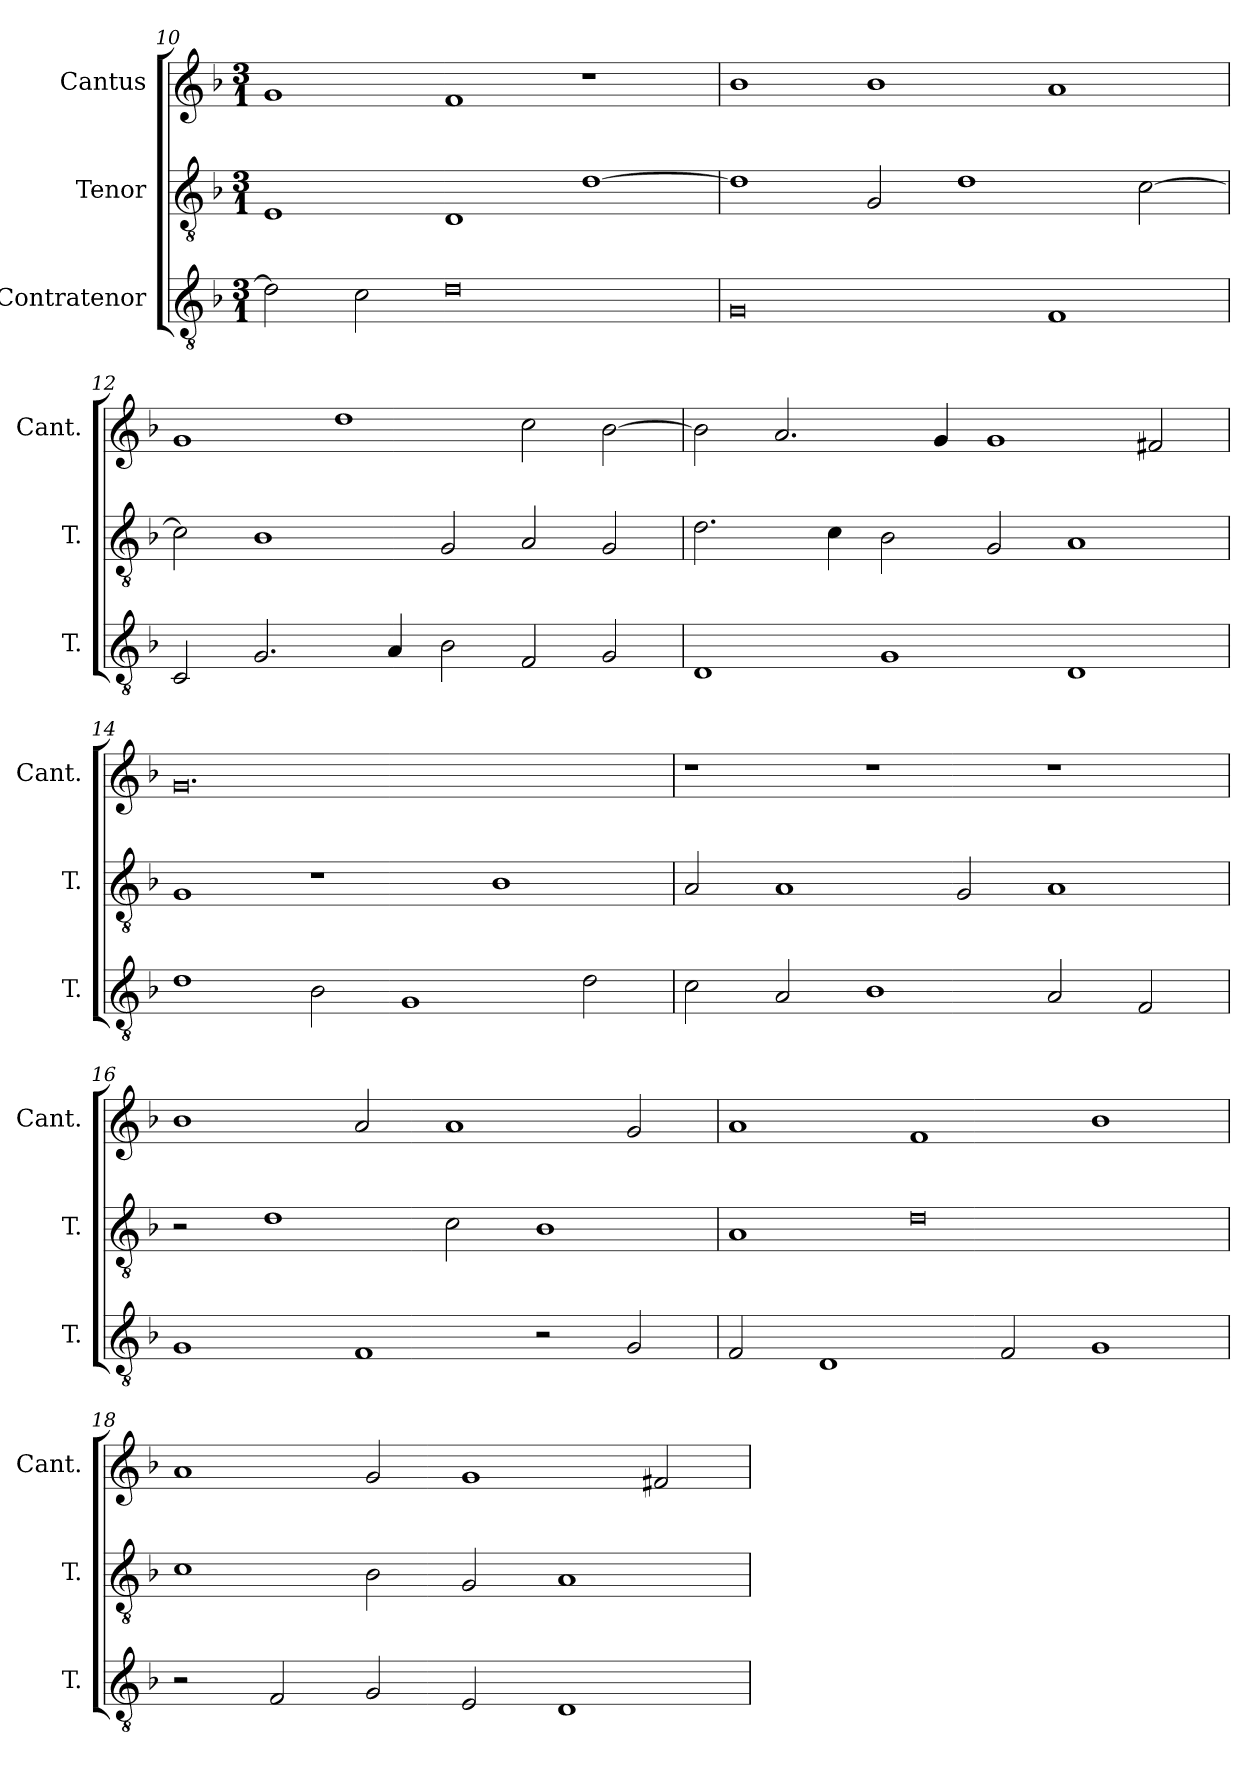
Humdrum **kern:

**kern	**kern	**kern
*part3	*part2	*part1
*staff3	*staff2	*staff1
*I"Contratenor	*I"Tenor	*I"Cantus
*I'T.	*I'T.	*I'Cant.
*clefGv2	*clefGv2	*clefG2
*ITrd7c12	*ITrd7c12	*
*k[b-]	*k[b-]	*k[b-]
*F:	*F:	*F:
*M3/1	*M3/1	*M3/1
=10	=10	=10
2D\]	1EE/	1g/
2C\	.	.
0D\	1DD/	1f/
.	[1D\	1r
=11	=11	=11
0GG/	1D\]	1b-\
.	2GG/	1b-\
.	1D\	.
1FF/	.	1a/
.	[2C\	.
=12	=12	=12
2CC/	2C\]	1g/
2.GG/	1BB-\	.
.	.	1dd\
4AA/	.	.
2BB-\	2GG/	.
2FF/	2AA/	2cc\
2GG/	2GG/	[2b-\
=13	=13	=13
1DD/	2.D\	2b-\]
.	.	2.a/
.	4C\	.
1GG/	2BB-\	.
.	.	4g/
.	2GG/	1g/
1DD/	1AA/	.
.	.	2f#X/
=14	=14	=14
1D\	1GG/	0.g/
2BB-\	1r	.
1GG/	.	.
.	1BB-\	.
2D\	.	.
=15	=15	=15
2C\	2AA/	1r
2AA/	1AA/	.
1BB-\	.	1r
.	2GG/	.
2AA/	1AA/	1r
2FF/	.	.
=16	=16	=16
1GG/	2r	1b-\
.	1D\	.
1FF/	.	2a/
.	2C\	1a/
2r	1BB-\	.
2GG/	.	2g/
=17	=17	=17
2FF/	1AA/	1a/
1DD/	.	.
.	0D\	1f/
2FF/	.	.
1GG/	.	1b-\
=18	=18	=18
2r	1C\	1a/
2FF/	.	.
2GG/	2BB-\	2g/
2EE/	2GG/	1g/
1DD/	1AA/	.
.	.	2f#X/
=	=	=
*-	*-	*-
